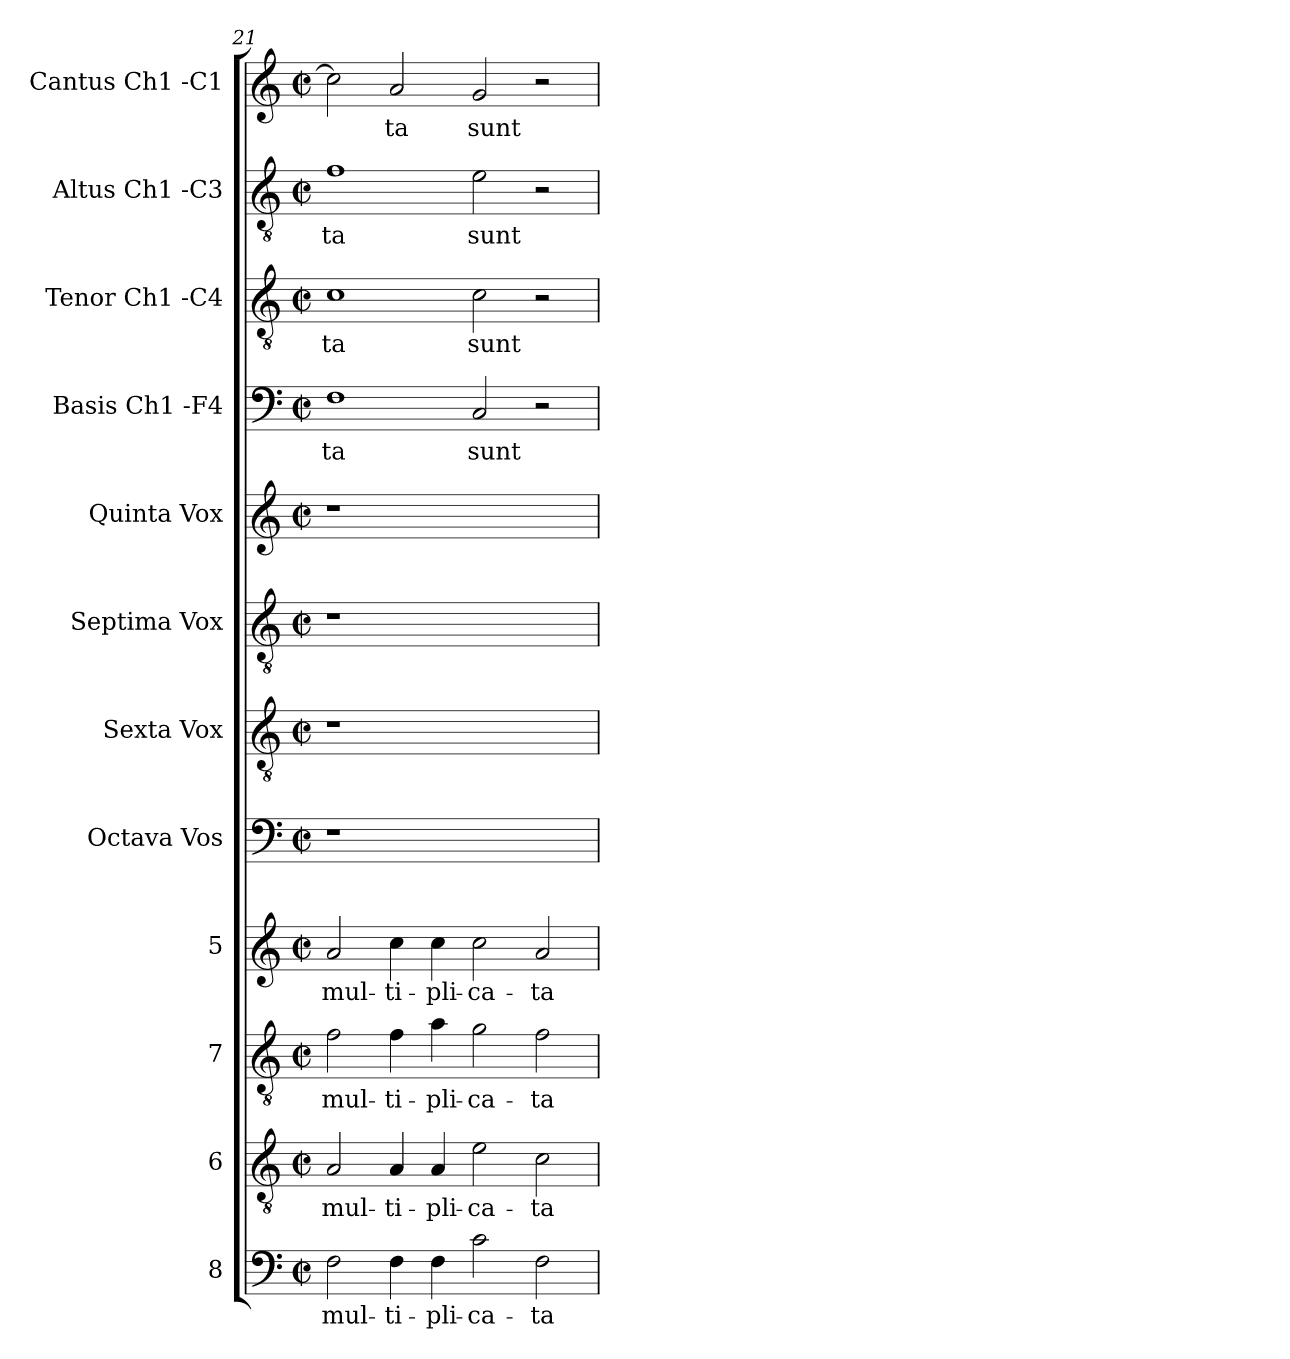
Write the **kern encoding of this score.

**kern	**text	**kern	**text	**kern	**text	**kern	**text	**kern	**kern	**kern	**kern	**kern	**text	**kern	**text	**kern	**text	**kern	**text
*part12	*part12	*part11	*part11	*part10	*part10	*part9	*part9	*part8	*part7	*part6	*part5	*part4	*part4	*part3	*part3	*part2	*part2	*part1	*part1
*staff12	*staff12	*staff11	*staff11	*staff10	*staff10	*staff9	*staff9	*staff8	*staff7	*staff6	*staff5	*staff4	*staff4	*staff3	*staff3	*staff2	*staff2	*staff1	*staff1
*I"8	*	*I"6	*	*I"7	*	*I"5	*	*I"Octava  Vos	*I"Sexta  Vox	*I"Septima  Vox	*I"Quinta  Vox	*I"Basis  Ch1 -F4	*	*I"Tenor  Ch1 -C4	*	*I"Altus  Ch1 -C3	*	*I"Cantus  Ch1 -C1	*
*	*	*	*	*	*	*	*	*	*	*	*	*I'B	*	*I'T	*	*I'A	*	*I'C	*
*clefF4	*	*clefGv2	*	*clefGv2	*	*clefG2	*	*clefF4	*clefGv2	*clefGv2	*clefG2	*clefF4	*	*clefGv2	*	*clefGv2	*	*clefG2	*
*k[]	*	*k[]	*	*k[]	*	*k[]	*	*k[]	*k[]	*k[]	*k[]	*k[]	*	*k[]	*	*k[]	*	*k[]	*
*C:	*	*C:	*	*C:	*	*C:	*	*C:	*C:	*C:	*C:	*C:	*	*C:	*	*C:	*	*C:	*
*M2/2	*	*M2/2	*	*M2/2	*	*M2/2	*	*M2/2	*M2/2	*M2/2	*M2/2	*M2/2	*	*M2/2	*	*M2/2	*	*M2/2	*
*met(c|)	*	*met(c|)	*	*met(c|)	*	*met(c|)	*	*met(c|)	*met(c|)	*met(c|)	*met(c|)	*met(c|)	*	*met(c|)	*	*met(c|)	*	*met(c|)	*
=21	=21	=21	=21	=21	=21	=21	=21	=21	=21	=21	=21	=21	=21	=21	=21	=21	=21	=21	=21
!	!LO:LY:b:cj	!	!LO:LY:b:cj	!	!LO:LY:b:cj	!	!LO:LY:b:cj	!	!	!	!	!	!LO:LY:b:cj	!	!LO:LY:b:cj	!	!LO:LY:b:cj	!	!LO:LY:b:cj
2F\	mul-	2A/	mul-	2f\	mul-	2a/	mul-	1r	1r	1r	1r	1F	-ta	1c	-ta	1f	-ta	2cc\]	--
!	!LO:LY:b:cj	!	!LO:LY:b:cj	!	!LO:LY:b:cj	!	!LO:LY:b:cj	!	!	!	!	!	!	!	!	!	!	!	!LO:LY:b:cj
4F\	-ti-	4A/	-ti-	4f\	-ti-	4cc\	-ti-	.	.	.	.	.	.	.	.	.	.	2a/	-ta
!	!LO:LY:b:cj	!	!LO:LY:b:cj	!	!LO:LY:b:cj	!	!LO:LY:b:cj	!	!	!	!	!	!	!	!	!	!	!	!
4F\	-pli-	4A/	-pli-	4a\	-pli-	4cc\	-pli-	.	.	.	.	.	.	.	.	.	.	.	.
!	!LO:LY:b:cj	!	!LO:LY:b:cj	!	!LO:LY:b:cj	!	!LO:LY:b:cj	!	!	!	!	!	!LO:LY:b:cj	!	!LO:LY:b:cj	!	!LO:LY:b:cj	!	!LO:LY:b:cj
2c\	-ca-	2e\	-ca-	2g\	-ca-	2cc\	-ca-	1ryy	1ryy	1ryy	1ryy	2C/	sunt	2c\	sunt	2e\	sunt	2g/	sunt
!	!LO:LY:b:cj	!	!LO:LY:b:cj	!	!LO:LY:b:cj	!	!LO:LY:b:cj	!	!	!	!	!	!	!	!	!	!	!	!
2F\	-ta	2c\	-ta	2f\	-ta	2a/	-ta	.	.	.	.	2r	.	2r	.	2r	.	2r	.
=	=	=	=	=	=	=	=	=	=	=	=	=	=	=	=	=	=	=	=
*-	*-	*-	*-	*-	*-	*-	*-	*-	*-	*-	*-	*-	*-	*-	*-	*-	*-	*-	*-
